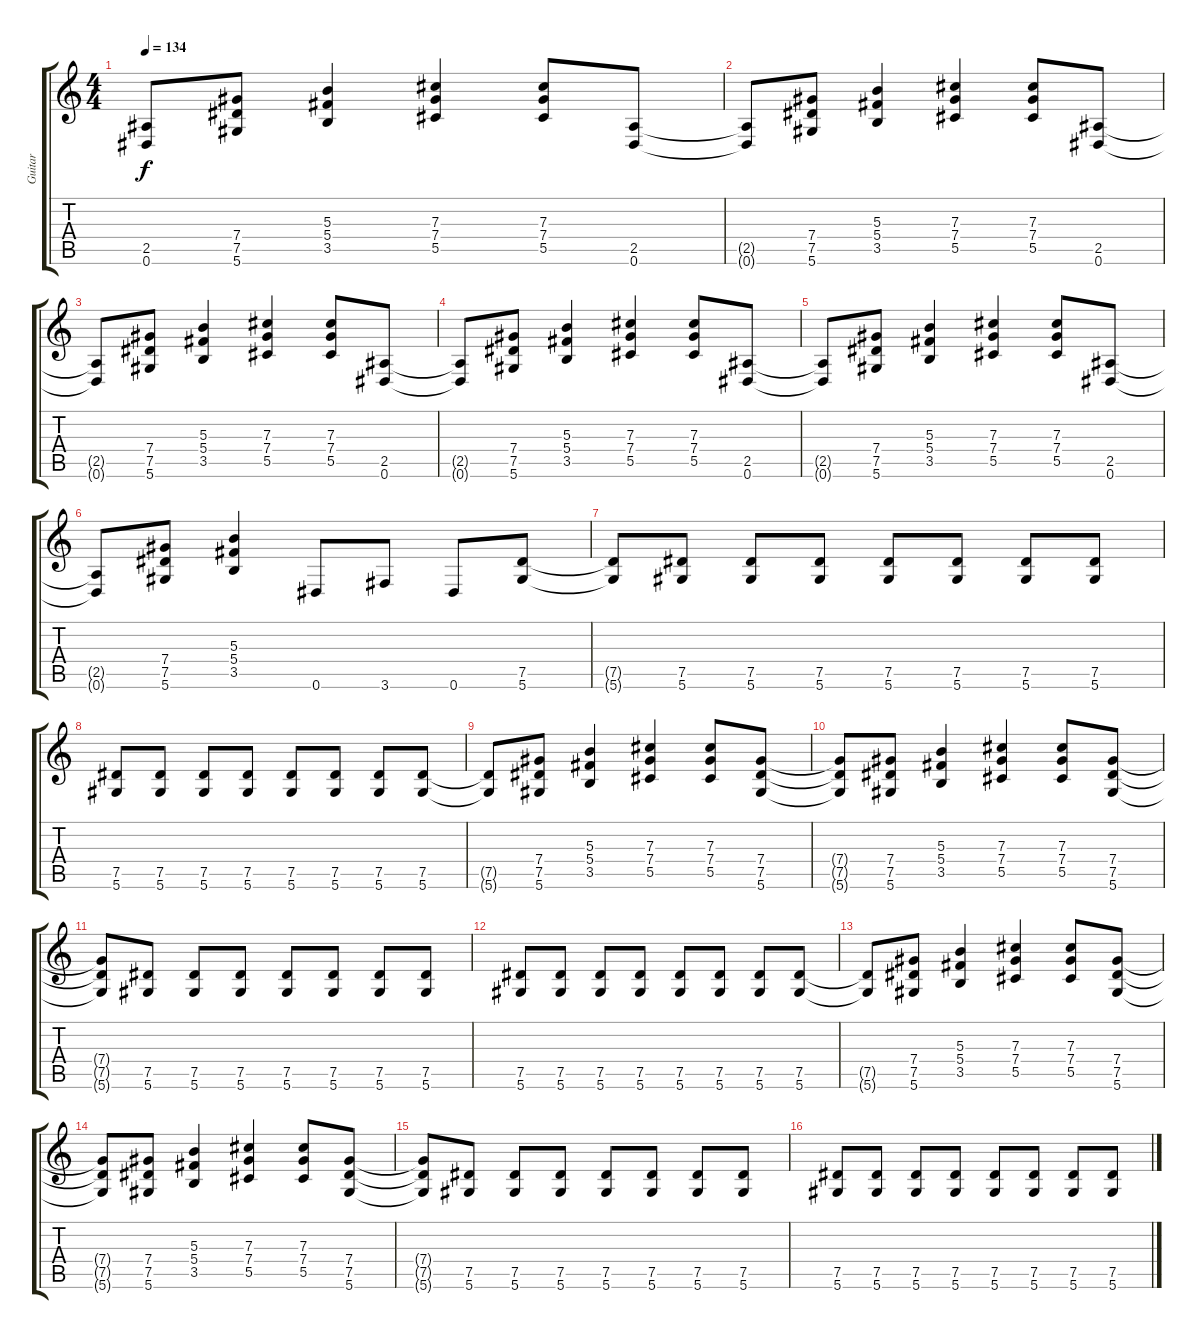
\track ("Guitar" "Guitar") {instrument overdrivenguitar}
\staff {score tabs}
\tuning (Eb4 Bb3 Gb3 Db3 Ab2 Eb2) {hide}
\ts (4 4)
\tempo 134
\clef g2
\ks c
(2.5{t} 0.6{t}).8{dy f} (7.4 7.5 5.6).8 (5.3 5.4 3.5).4 (7.3 7.4 5.5).4 (7.3 7.4 5.5).8 (2.5 0.6).8 |
(2.5{t} 0.6{t}).8 (7.4 7.5 5.6).8 (5.3 5.4 3.5).4 (7.3 7.4 5.5).4 (7.3 7.4 5.5).8 (2.5 0.6).8 |
(2.5{t} 0.6{t}).8 (7.4 7.5 5.6).8 (5.3 5.4 3.5).4 (7.3 7.4 5.5).4 (7.3 7.4 5.5).8 (2.5 0.6).8 |
(2.5{t} 0.6{t}).8 (7.4 7.5 5.6).8 (5.3 5.4 3.5).4 (7.3 7.4 5.5).4 (7.3 7.4 5.5).8 (2.5 0.6).8 |
(2.5{t} 0.6{t}).8 (7.4 7.5 5.6).8 (5.3 5.4 3.5).4 (7.3 7.4 5.5).4 (7.3 7.4 5.5).8 (2.5 0.6).8 |
(2.5{t} 0.6{t}).8 (7.4 7.5 5.6).8 (5.3 5.4 3.5).4 0.6.8 3.6.8 0.6.8 (7.5 5.6).8 |
(7.5{t} 5.6{t}).8 (7.5 5.6).8 (7.5 5.6).8 (7.5 5.6).8 (7.5 5.6).8 (7.5 5.6).8 (7.5 5.6).8 (7.5 5.6).8 |
(7.5 5.6).8 (7.5 5.6).8 (7.5 5.6).8 (7.5 5.6).8 (7.5 5.6).8 (7.5 5.6).8 (7.5 5.6).8 (7.5 5.6).8 |
(7.5{t} 5.6{t}).8 (7.4 7.5 5.6).8 (5.3 5.4 3.5).4 (7.3 7.4 5.5).4 (7.3 7.4 5.5).8 (7.4 7.5 5.6).8 |
(7.4{t} 7.5{t} 5.6{t}).8 (7.4 7.5 5.6).8 (5.3 5.4 3.5).4 (7.3 7.4 5.5).4 (7.3 7.4 5.5).8 (7.4 7.5 5.6).8 |
(7.4{t} 7.5{t} 5.6{t}).8 (7.5 5.6).8 (7.5 5.6).8 (7.5 5.6).8 (7.5 5.6).8 (7.5 5.6).8 (7.5 5.6).8 (7.5 5.6).8 |
(7.5 5.6).8 (7.5 5.6).8 (7.5 5.6).8 (7.5 5.6).8 (7.5 5.6).8 (7.5 5.6).8 (7.5 5.6).8 (7.5 5.6).8 |
(7.5{t} 5.6{t}).8 (7.4 7.5 5.6).8 (5.3 5.4 3.5).4 (7.3 7.4 5.5).4 (7.3 7.4 5.5).8 (7.4 7.5 5.6).8 |
(7.4{t} 7.5{t} 5.6{t}).8 (7.4 7.5 5.6).8 (5.3 5.4 3.5).4 (7.3 7.4 5.5).4 (7.3 7.4 5.5).8 (7.4 7.5 5.6).8 |
(7.4{t} 7.5{t} 5.6{t}).8 (7.5 5.6).8 (7.5 5.6).8 (7.5 5.6).8 (7.5 5.6).8 (7.5 5.6).8 (7.5 5.6).8 (7.5 5.6).8 |
(7.5 5.6).8 (7.5 5.6).8 (7.5 5.6).8 (7.5 5.6).8 (7.5 5.6).8 (7.5 5.6).8 (7.5 5.6).8 (7.5 5.6).8
